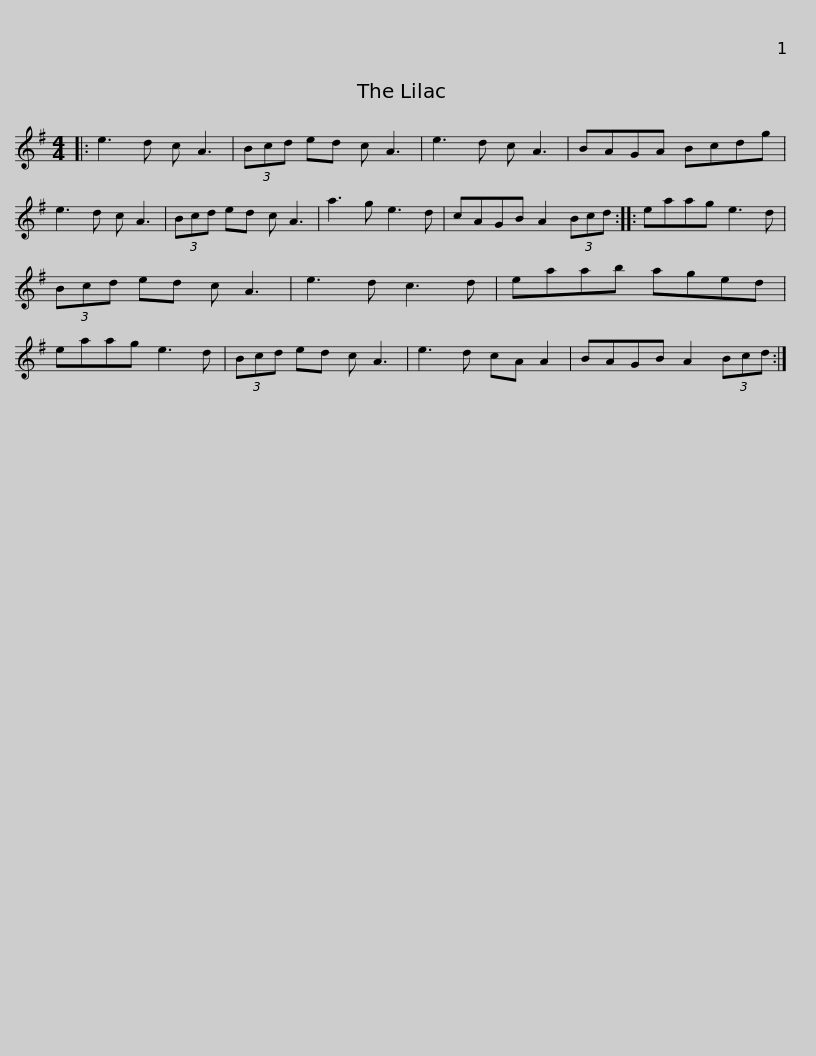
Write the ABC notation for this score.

X:1
L:1/8
M:4/4
I:linebreak $
K:G
V:1 treble
V:1
|: e3 d c A3 | (3Bcd ed c A3 | e3 d c A3 | BAGA Bcdg | e3 d c A3 | %5
 (3Bcd ed c A3 | a3 g e3 d |$ cAGB A2 (3Bcd :: eaag e3 d | (3Bcd ed c A3 | %10
 e3 d c3 d | eaab aged | eaag e3 d |$ (3Bcd ed c A3 | e3 d cA A2 | %15
 BAGB A2 (3Bcd :| %16
